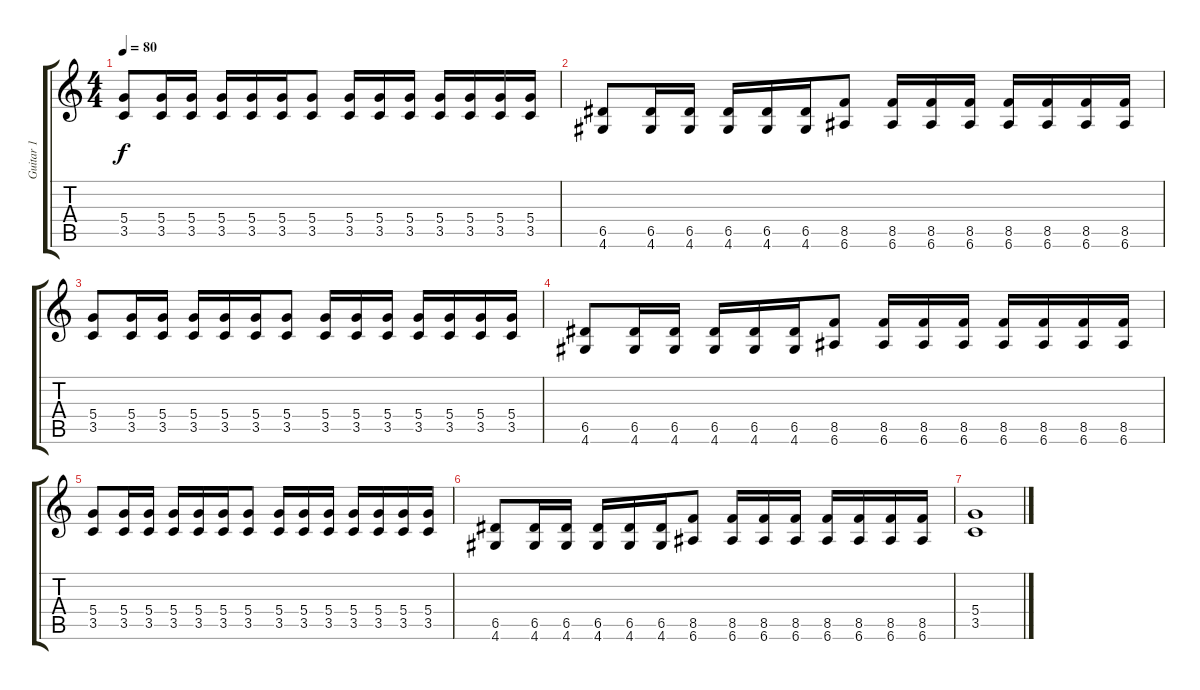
\track ("Guitar 1" "Guitar 1") {instrument distortionguitar}
\staff {score tabs}
\tuning (E4 B3 G3 D3 A2 E2) {hide}
\ts (4 4)
\tempo 80
\clef g2
\ks c
(5.4 3.5).8{dy f} (5.4 3.5).16 (5.4 3.5).16 (5.4 3.5).16 (5.4 3.5).16 (5.4 3.5).16 (5.4 3.5).8 (5.4 3.5).16 (5.4 3.5).16 (5.4 3.5).16 (5.4 3.5).16 (5.4 3.5).16 (5.4 3.5).16 (5.4 3.5).16 |
(6.5 4.6).8 (6.5 4.6).16 (6.5 4.6).16 (6.5 4.6).16 (6.5 4.6).16 (6.5 4.6).16 (8.5 6.6).8 (8.5 6.6).16 (8.5 6.6).16 (8.5 6.6).16 (8.5 6.6).16 (8.5 6.6).16 (8.5 6.6).16 (8.5 6.6).16 |
(5.4 3.5).8 (5.4 3.5).16 (5.4 3.5).16 (5.4 3.5).16 (5.4 3.5).16 (5.4 3.5).16 (5.4 3.5).8 (5.4 3.5).16 (5.4 3.5).16 (5.4 3.5).16 (5.4 3.5).16 (5.4 3.5).16 (5.4 3.5).16 (5.4 3.5).16 |
(6.5 4.6).8 (6.5 4.6).16 (6.5 4.6).16 (6.5 4.6).16 (6.5 4.6).16 (6.5 4.6).16 (8.5 6.6).8 (8.5 6.6).16 (8.5 6.6).16 (8.5 6.6).16 (8.5 6.6).16 (8.5 6.6).16 (8.5 6.6).16 (8.5 6.6).16 |
(5.4 3.5).8 (5.4 3.5).16 (5.4 3.5).16 (5.4 3.5).16 (5.4 3.5).16 (5.4 3.5).16 (5.4 3.5).8 (5.4 3.5).16 (5.4 3.5).16 (5.4 3.5).16 (5.4 3.5).16 (5.4 3.5).16 (5.4 3.5).16 (5.4 3.5).16 |
(6.5 4.6).8 (6.5 4.6).16 (6.5 4.6).16 (6.5 4.6).16 (6.5 4.6).16 (6.5 4.6).16 (8.5 6.6).8 (8.5 6.6).16 (8.5 6.6).16 (8.5 6.6).16 (8.5 6.6).16 (8.5 6.6).16 (8.5 6.6).16 (8.5 6.6).16 |
(5.4 3.5).1
